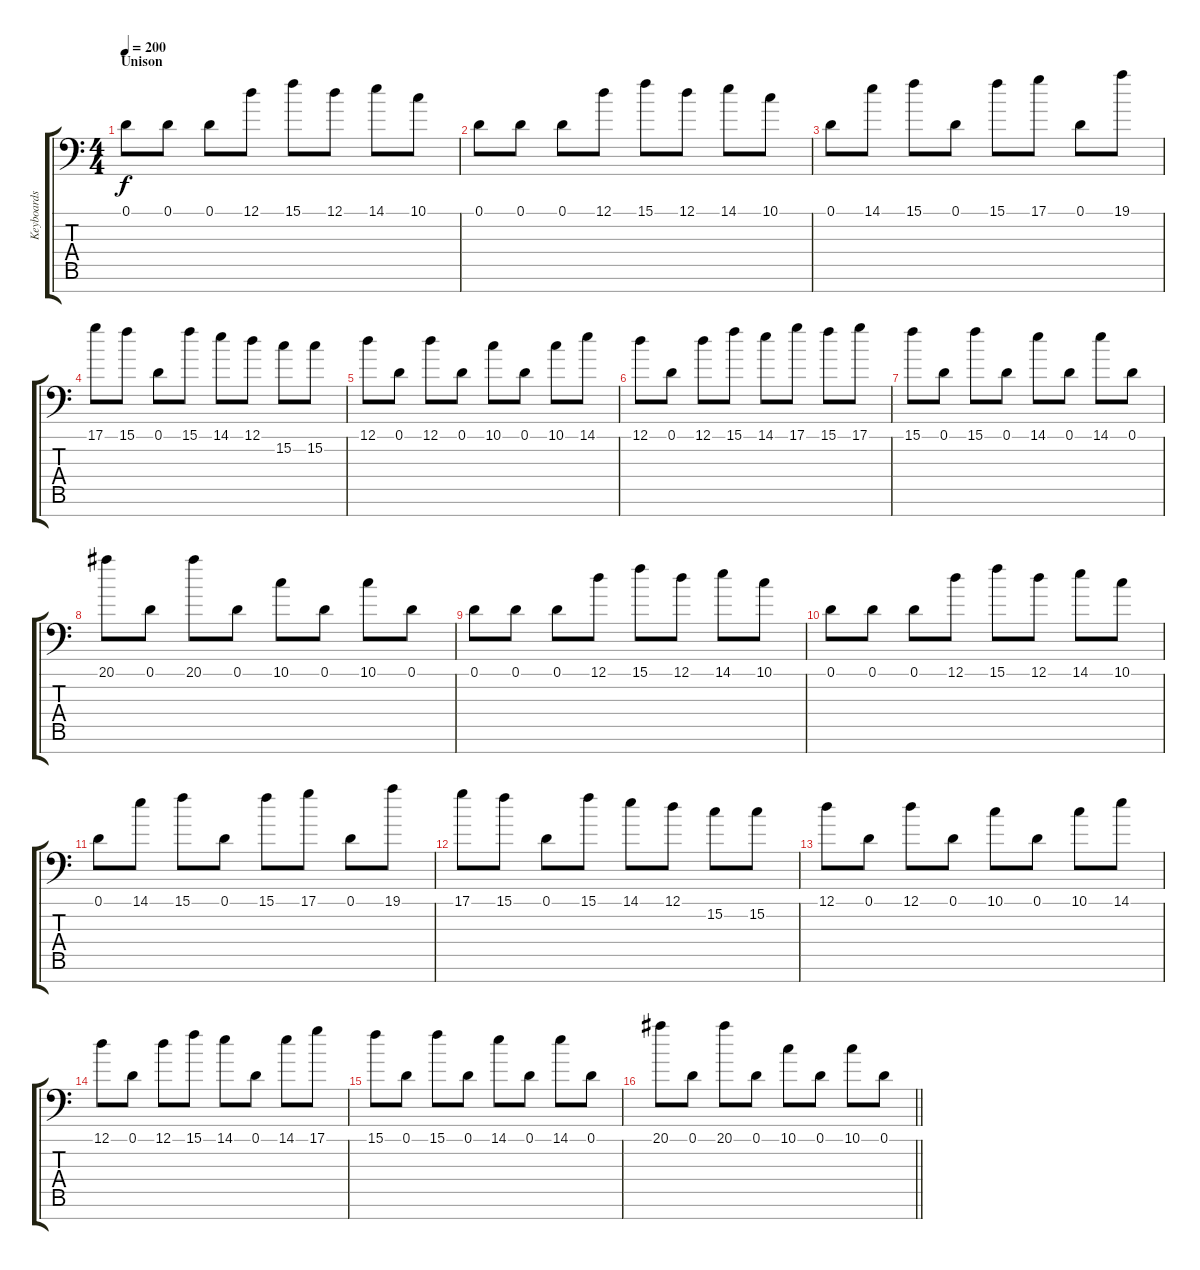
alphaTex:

\track ("Keyboards (lead)" "Keyboards ") {instrument churchorgan}
\staff {score tabs}
\tuning (D4 A3 F3 C3 G2 D2 A1) {hide}
\ts (4 4)
\section ("" "Unison")
\tempo 200
\clef f4
\ks c
0.1.8{dy f volume 12 balance 7 instrument lead1square} 0.1.8 0.1.8 12.1.8 15.1.8 12.1.8 14.1.8 10.1.8 |
0.1.8 0.1.8 0.1.8 12.1.8 15.1.8 12.1.8 14.1.8 10.1.8 |
0.1.8 14.1.8 15.1.8 0.1.8 15.1.8 17.1.8 0.1.8 19.1.8 |
17.1.8 15.1.8 0.1.8 15.1.8 14.1.8 12.1.8 15.2.8 15.2.8 |
12.1.8 0.1.8 12.1.8 0.1.8 10.1.8 0.1.8 10.1.8 14.1.8 |
12.1.8 0.1.8 12.1.8 15.1.8 14.1.8 17.1.8 15.1.8 17.1.8 |
15.1.8 0.1.8 15.1.8 0.1.8 14.1.8 0.1.8 14.1.8 0.1.8 |
20.1.8 0.1.8 20.1.8 0.1.8 10.1.8 0.1.8 10.1.8 0.1.8 |
0.1.8 0.1.8 0.1.8 12.1.8 15.1.8 12.1.8 14.1.8 10.1.8 |
0.1.8 0.1.8 0.1.8 12.1.8 15.1.8 12.1.8 14.1.8 10.1.8 |
0.1.8 14.1.8 15.1.8 0.1.8 15.1.8 17.1.8 0.1.8 19.1.8 |
17.1.8 15.1.8 0.1.8 15.1.8 14.1.8 12.1.8 15.2.8 15.2.8 |
12.1.8 0.1.8 12.1.8 0.1.8 10.1.8 0.1.8 10.1.8 14.1.8 |
12.1.8 0.1.8 12.1.8 15.1.8 14.1.8 0.1.8 14.1.8 17.1.8 |
15.1.8 0.1.8 15.1.8 0.1.8 14.1.8 0.1.8 14.1.8 0.1.8 |
\barLineRight lightlight
20.1.8 0.1.8 20.1.8 0.1.8 10.1.8 0.1.8 10.1.8 0.1.8
